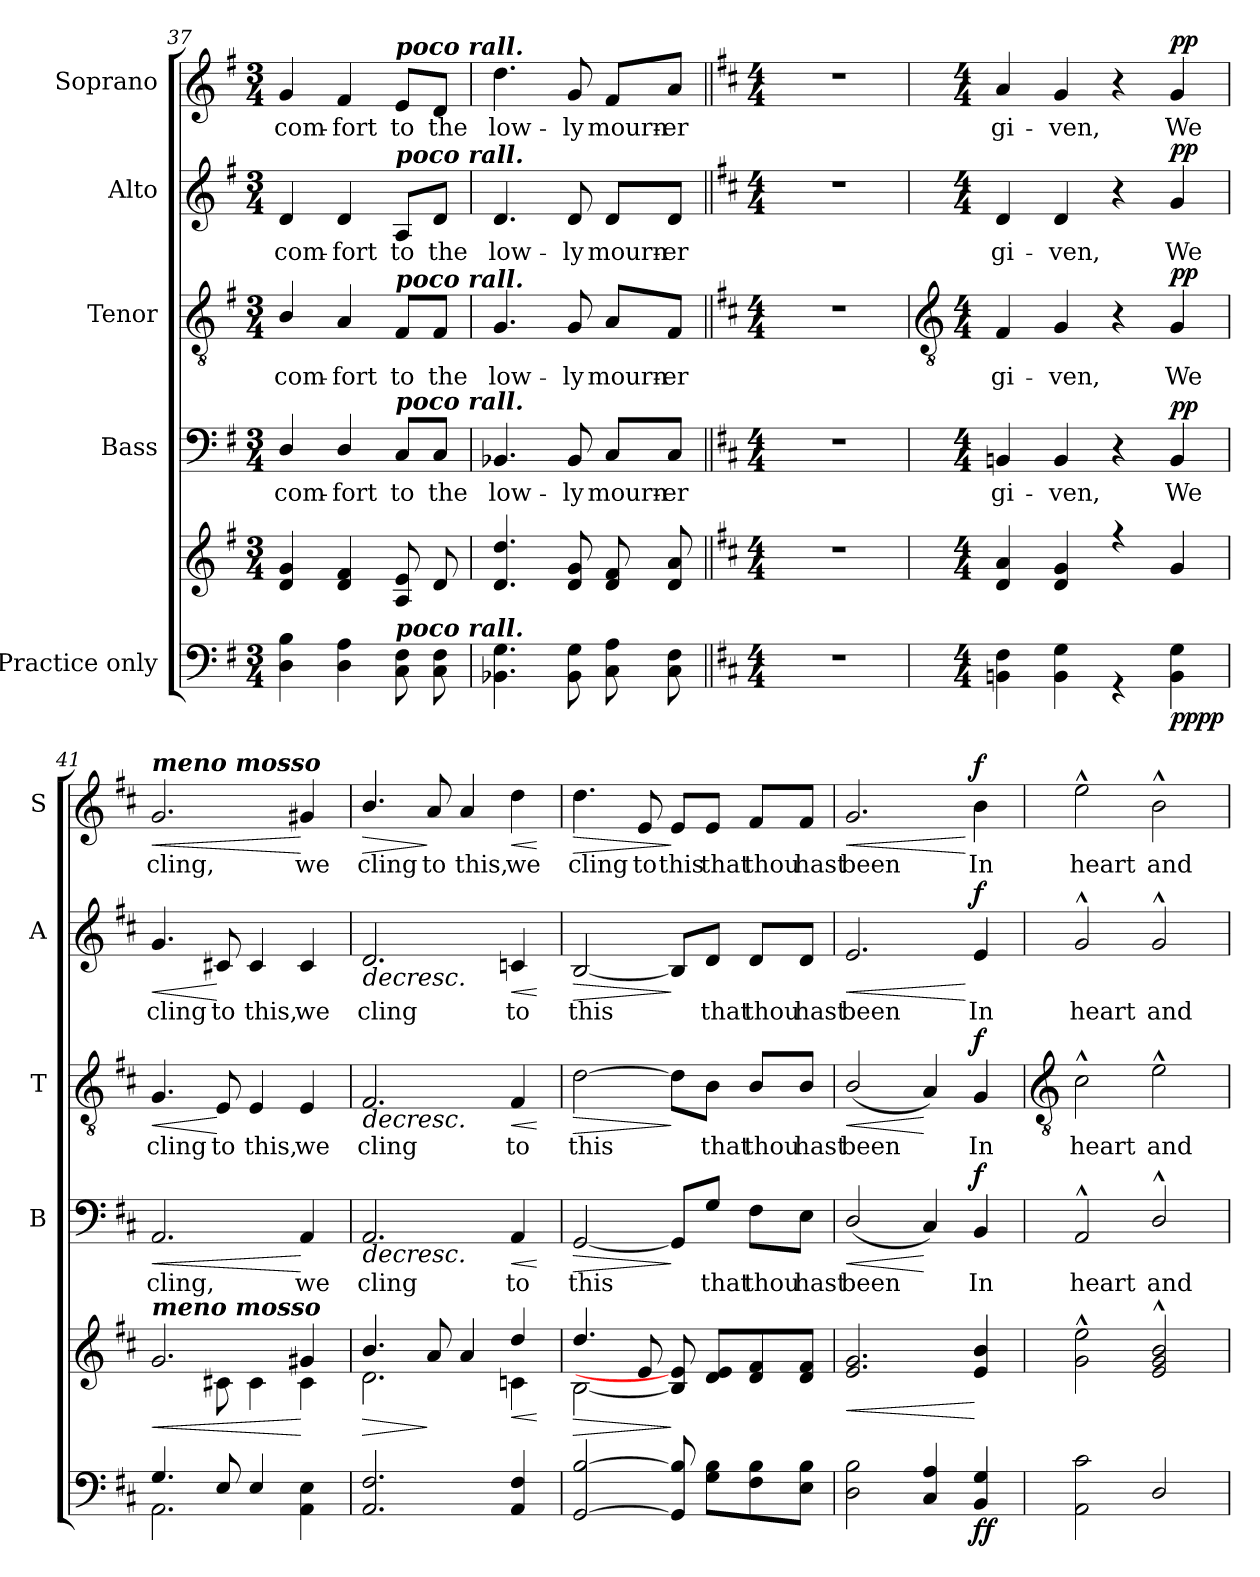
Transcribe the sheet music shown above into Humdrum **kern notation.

**kern	**kern	**dynam	**kern	**text	**dynam	**kern	**text	**dynam	**kern	**text	**dynam	**kern	**text	**dynam
*part5	*part5	*part5	*part4	*part4	*part4	*part3	*part3	*part3	*part2	*part2	*part2	*part1	*part1	*part1
*staff6	*staff5	*staff5/6	*staff4	*staff4	*staff4	*staff3	*staff3	*staff3	*staff2	*staff2	*staff2	*staff1	*staff1	*staff1
*I"Practice only	*	*	*I"Bass	*	*	*I"Tenor	*	*	*I"Alto	*	*	*I"Soprano	*	*
*	*	*	*I'B	*	*	*I'T	*	*	*I'A	*	*	*I'S	*	*
*clefF4	*clefG2	*	*clefF4	*	*	*clefGv2	*	*	*clefG2	*	*	*clefG2	*	*
*k[f#]	*k[f#]	*	*k[f#]	*	*	*k[f#]	*	*	*k[f#]	*	*	*k[f#]	*	*
*G:	*G:	*	*G:	*	*	*G:	*	*	*G:	*	*	*G:	*	*
*M3/4	*M3/4	*	*M3/4	*	*	*M3/4	*	*	*M3/4	*	*	*M3/4	*	*
=37	=37	=37	=37	=37	=37	=37	=37	=37	=37	=37	=37	=37	=37	=37
!	!	!	!	!LO:LY:b	!	!	!LO:LY:b	!	!	!LO:LY:b	!	!	!LO:LY:b	!
4D\ 4B\	4d 4g	.	4D/	com-	.	4B/	com-	.	4d	com-	.	4g	com-	.
!	!	!	!	!LO:LY:b	!	!	!LO:LY:b	!	!	!LO:LY:b	!	!	!LO:LY:b	!
4D\ 4A\	4d 4f#	.	4D/	-fort	.	4A	-fort	.	4d	-fort	.	4f#	-fort	.
!	!	!	!	!	!	!	!	!	!	!	!	!LO:TX:a:Bi:t=poco rall.	!	!
!	!	!	!	!	!	!	!	!	!LO:TX:a:Bi:t=poco rall.	!	!	!	!	!
!	!	!	!	!	!	!LO:TX:a:Bi:t=poco rall.	!	!	!	!	!	!	!	!
!	!	!	!LO:TX:a:Bi:t=poco rall.	!	!	!	!	!	!	!	!	!	!	!
!LO:TX:a:Bi:t=poco rall.	!	!	!	!	!	!	!	!	!	!	!	!	!	!
!	!	!	!	!LO:LY:b	!	!	!LO:LY:b	!	!	!LO:LY:b	!	!	!LO:LY:b	!
8C 8F#	8A 8e	.	8C/L	to	.	8F#/L	to	.	8A/L	to	.	8e/L	to	.
!	!	!	!	!LO:LY:b	!	!	!LO:LY:b	!	!	!LO:LY:b	!	!	!LO:LY:b	!
8C 8F#	8d	.	8C/J	the	.	8F#/J	the	.	8d/J	the	.	8d/J	the	.
=38	=38	=38	=38	=38	=38	=38	=38	=38	=38	=38	=38	=38	=38	=38
!	!	!	!	!LO:LY:b	!	!	!LO:LY:b	!	!	!LO:LY:b	!	!	!LO:LY:b	!
4.BB-X 4.G	4.d 4.dd	.	4.BB-X	low-	.	4.G	low-	.	4.d	low-	.	4.dd	low-	.
!	!	!	!	!LO:LY:b	!	!	!LO:LY:b	!	!	!LO:LY:b	!	!	!LO:LY:b	!
8BB- 8G	8d 8g	.	8BB-	-ly	.	8G	-ly	.	8d	-ly	.	8g	-ly	.
!	!	!	!	!LO:LY:b	!	!	!LO:LY:b	!	!	!LO:LY:b	!	!	!LO:LY:b	!
8C 8A	8d 8f#	.	8C/L	mourn-	.	8A/L	mourn-	.	8d/L	mourn-	.	8f#/L	mourn-	.
!	!	!	!	!LO:LY:b	!	!	!LO:LY:b	!	!	!LO:LY:b	!	!	!LO:LY:b	!
8C 8F#	8d 8a	.	8C/J	-er	.	8F#/J	-er	.	8d/J	-er	.	8a/J	-er	.
=39||	=39||	=39||	=39||	=39||	=39||	=39||	=39||	=39||	=39||	=39||	=39||	=39||	=39||	=39||
*k[f#c#]	*k[f#c#]	*	*k[f#c#]	*	*	*k[f#c#]	*	*	*k[f#c#]	*	*	*k[f#c#]	*	*
*D:	*D:	*	*D:	*	*	*D:	*	*	*D:	*	*	*D:	*	*
*M4/4	*M4/4	*	*M4/4	*	*	*M4/4	*	*	*M4/4	*	*	*M4/4	*	*
1r	1r	.	1r	.	.	1r	.	.	1r	.	.	1r	.	.
!!LO:LB:g=z
=40	=40	=40	=40	=40	=40	=40	=40	=40	=40	=40	=40	=40	=40	=40
*	*	*	*	*	*	*clefGv2	*	*	*	*	*	*	*	*
*M4/4	*M4/4	*	*M4/4	*	*	*M4/4	*	*	*M4/4	*	*	*M4/4	*	*
*^	*^	*	*	*	*	*	*	*	*	*	*	*	*	*
!	!	!	!	!	!	!LO:LY:b	!	!	!LO:LY:b	!	!	!LO:LY:b	!	!	!LO:LY:b	!
1ryy	4BBn\ 4F#\	4d 4a	1ryy	.	4BBn	gi-	.	4F#	gi-	.	4d	gi-	.	4a	gi-	.
!	!	!	!	!	!	!LO:LY:b	!	!	!LO:LY:b	!	!	!LO:LY:b	!	!	!LO:LY:b	!
.	4BB\ 4G\	4d 4g	.	.	4BB	-ven,	.	4G	-ven,	.	4d	-ven,	.	4g	-ven,	.
.	4r	4r	.	.	4r	.	.	4r	.	.	4r	.	.	4r	.	.
!	!	!	!	!LO:DY:b=2	!	!LO:LY:b	!	!	!LO:LY:b	!	!	!LO:LY:b	!	!	!LO:LY:b	!
!	!	!	!	!LO:DY:n=1:b	!	!	!LO:DY:b	!	!	!LO:DY:b	!	!	!LO:DY:b	!	!	!LO:DY:b
.	4BB\ 4G\	4g	.	pp pp	4BB	We	pp	4G	We	pp	4g	We	pp	4g	We	pp
=41	=41	=41	=41	=41	=41	=41	=41	=41	=41	=41	=41	=41	=41	=41	=41	=41
!	!	!	!	!	!	!	!	!	!	!	!	!	!	!LO:TX:a:Bi:t=meno mosso	!	!
!	!	!LO:TX:a:Bi:t=meno mosso	!	!	!	!	!	!	!	!	!	!	!	!	!	!
!	!	!	!	!LO:HP:b	!	!LO:LY:b	!LO:HP:b	!	!LO:LY:b	!LO:HP:b	!	!LO:LY:b	!LO:HP:b	!	!LO:LY:b	!LO:HP:b
4.G/	2.AA\	2.g	4.ryy	<	2.AA	cling,	<	4.G	cling	<	4.g	cling	<	2.g	cling,	<
!	!	!	!	!	!	!	!	!	!LO:LY:b	!	!	!LO:LY:b	!	!	!	!
8E/	.	.	8c#X\	.	.	.	.	8E	to	[	8c#X	to	[	.	.	.
!	!	!	!	!	!	!	!	!	!LO:LY:b	!	!	!LO:LY:b	!	!	!	!
4E/	.	.	4c#\	.	.	.	.	4E	this,	.	4c#	this,	.	.	.	.
!	!	!	!	!	!	!LO:LY:b	!	!	!LO:LY:b	!	!	!LO:LY:b	!	!	!LO:LY:b	!
4ryy	4AA\ 4E\	4g#X	4c#\	[	4AA	we	[	4E	we	.	4c#	we	.	4g#X	we	[
=42	=42	=42	=42	=42	=42	=42	=42	=42	=42	=42	=42	=42	=42	=42	=42	=42
!	!	!	!	!LO:HP:b	!	!	!	!	!	!	!	!	!	!	!	!
!	!	!	!	!LO:HP:n=1:b	!	!LO:LY:b	!LO:HP:b	!	!LO:LY:b	!LO:HP:b	!	!LO:LY:b	!LO:HP:b	!	!LO:LY:b	!LO:HP:b
2.AA/ 2.F#/	1ryy	4.b/	2.d\	> >	2.AA	cling	>	2.F#	cling	>	2.d	cling	>	4.b/	cling	>
!	!	!	!	!	!	!	!	!	!	!	!	!	!	!	!LO:LY:b	!
.	.	8a	.	]	.	.	.	.	.	.	.	.	.	8a	to	]
!	!	!	!	!	!	!	!	!	!	!	!	!	!	!	!LO:LY:b	!
.	.	4a	.	.	.	.	.	.	.	.	.	.	.	4a	this,	.
!	!	!	!	!LO:HP:b	!	!	!	!	!	!	!	!	!	!	!	!
!	!	!	!	!LO:HP:n=1:b	!	!LO:LY:b	!LO:HP:b	!	!LO:LY:b	!LO:HP:b	!	!LO:LY:b	!LO:HP:b	!	!LO:LY:b	!LO:HP:b
4AA/ 4F#/	.	4dd/	4cn\	< <	4AA	to	<	4F#	to	<	4cn	to	<	4dd	we	<
*v	*v	*	*	*	*	*	*	*	*	*	*	*	*	*	*	*
*	*v	*v	*	*	*	*	*	*	*	*	*	*	*	*	*
.	.	[ ] [	.	.	] [	.	.	] [	.	.	] [	.	.	[
=43	=43	=43	=43	=43	=43	=43	=43	=43	=43	=43	=43	=43	=43	=43
*^	*	*	*	*	*	*	*	*	*	*	*	*	*	*
!	!	!	!LO:HP:b	!	!	!	!	!	!	!	!	!	!	!	!
*	*	*^	*	*	*	*	*	*	*	*	*	*	*	*	*
!	!	!	!	!LO:HP:n=1:b	!	!LO:LY:b	!LO:HP:b	!	!LO:LY:b	!LO:HP:b	!	!LO:LY:b	!LO:HP:b	!	!LO:LY:b	!LO:HP:b
[2GG [2B	1ryy	4.dd/	[2B\	> >	[2GG	this	>	[2d	this	>	[2B	this	>	4.dd	cling	>
!	!	!	!	!	!	!	!	!	!	!	!	!	!	!	!LO:LY:b	!
.	.	8e	.	.	.	.	.	.	.	.	.	.	.	8e	to	.
!	!	!	!	!	!	!	!	!	!	!	!	!	!	!	!LO:LY:b	!
8GG] 8B]	.	8ryy	8B/] 8e/]	] ]	8GG/L]	.	]	8d\L]	.	]	8B/L]	.	]	8e/L	this	]
!	!	!	!	!	!	!LO:LY:b	!	!	!LO:LY:b	!	!	!LO:LY:b	!	!	!LO:LY:b	!
8G\ 8B\L	.	8d 8eL	4.ryy	.	8G/J	that	.	8B\J	that	.	8d/J	that	.	8e/J	that	.
!	!	!	!	!	!	!LO:LY:b	!	!	!LO:LY:b	!	!	!LO:LY:b	!	!	!LO:LY:b	!
8F#\ 8B\	.	8d 8f#	.	.	8F#\L	thou	.	8B/L	thou	.	8d/L	thou	.	8f#/L	thou	.
!	!	!	!	!	!	!LO:LY:b	!	!	!LO:LY:b	!	!	!LO:LY:b	!	!	!LO:LY:b	!
8E\ 8B\J	.	8d 8f#J	.	.	8E\J	hast	.	8B/J	hast	.	8d/J	hast	.	8f#/J	hast	.
=44	=44	=44	=44	=44	=44	=44	=44	=44	=44	=44	=44	=44	=44	=44	=44	=44
!	!	!	!	!LO:HP:b	!	!LO:LY:b	!LO:HP:b	!	!LO:LY:b	!LO:HP:b	!	!LO:LY:b	!LO:HP:b	!	!LO:LY:b	!LO:HP:b
2D\ 2B\	1ryy	2.e 2.g	1ryy	<	(<2D/	been	<	(<2B/	been	<	2.e	been	<	2.g	been	<
4C# 4A	.	.	.	.	4C#)	.	[	4A)	.	[	.	.	.	.	.	.
!	!	!	!	!LO:DY:n=1:b=2	!	!LO:LY:b	!	!	!LO:LY:b	!	!	!LO:LY:b	!	!	!LO:LY:b	!
!	!	!	!	!LO:DY:n=2:b	!	!	!LO:DY:b	!	!	!LO:DY:b	!	!	!LO:DY:n=1:b	!	!	!LO:DY:n=1:b
4BB 4G	.	4e 4b	.	[ f f	4BB	In	f	4G	In	f	4e	In	[ f	4b	In	[ f
*v	*v	*	*	*	*	*	*	*	*	*	*	*	*	*	*	*
*	*v	*v	*	*	*	*	*	*	*	*	*	*	*	*	*
!!LO:LB:g=z
=45	=45	=45	=45	=45	=45	=45	=45	=45	=45	=45	=45	=45	=45	=45
*	*	*	*	*	*	*clefGv2	*	*	*	*	*	*	*	*
!	!	!	!	!LO:LY:b	!	!	!LO:LY:b	!	!	!LO:LY:b	!	!	!LO:LY:b	!
2AA 2c#	2g^^ 2ee^^	.	2AA^^	heart	.	2c#^^	heart	.	2g^^	heart	.	2ee^^	heart	.
!	!	!	!	!LO:LY:b	!	!	!LO:LY:b	!	!	!LO:LY:b	!	!	!LO:LY:b	!
2D/	2e^^ 2g^^ 2b^^	.	2D^^/	and	.	2e^^	and	.	2g^^	and	.	2b^^	and	.
=	=	=	=	=	=	=	=	=	=	=	=	=	=	=
*-	*-	*-	*-	*-	*-	*-	*-	*-	*-	*-	*-	*-	*-	*-
